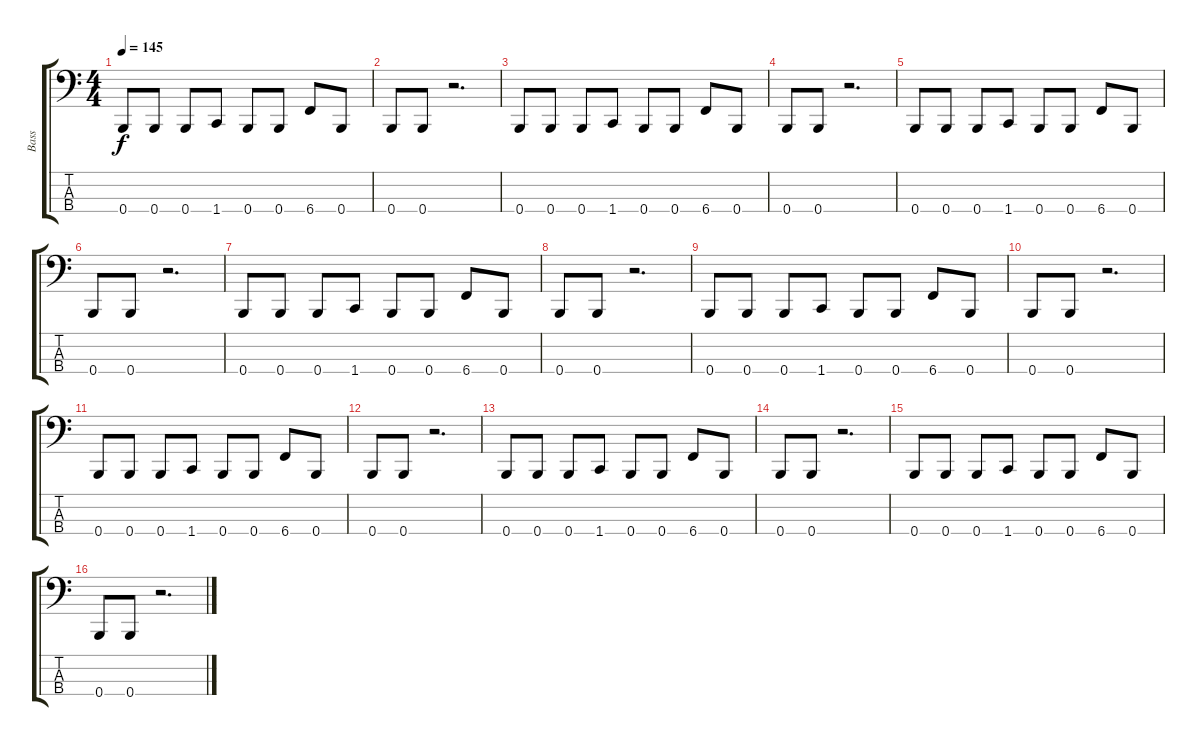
\track ("Bass" "Bass") {instrument electricbassfinger}
\staff {score tabs}
\tuning (E2 B1 Gb1 B0) {hide}
\ts (4 4)
\tempo 145
\clef f4
\ks c
0.4.8{dy f} 0.4.8 0.4.8 1.4.8 0.4.8 0.4.8 6.4.8 0.4.8 |
0.4.8 0.4.8 r.2{d} |
0.4.8 0.4.8 0.4.8 1.4.8 0.4.8 0.4.8 6.4.8 0.4.8 |
0.4.8 0.4.8 r.2{d} |
0.4.8 0.4.8 0.4.8 1.4.8 0.4.8 0.4.8 6.4.8 0.4.8 |
0.4.8 0.4.8 r.2{d} |
0.4.8 0.4.8 0.4.8 1.4.8 0.4.8 0.4.8 6.4.8 0.4.8 |
0.4.8 0.4.8 r.2{d} |
0.4.8 0.4.8 0.4.8 1.4.8 0.4.8 0.4.8 6.4.8 0.4.8 |
0.4.8 0.4.8 r.2{d} |
0.4.8 0.4.8 0.4.8 1.4.8 0.4.8 0.4.8 6.4.8 0.4.8 |
0.4.8 0.4.8 r.2{d} |
0.4.8 0.4.8 0.4.8 1.4.8 0.4.8 0.4.8 6.4.8 0.4.8 |
0.4.8 0.4.8 r.2{d} |
0.4.8 0.4.8 0.4.8 1.4.8 0.4.8 0.4.8 6.4.8 0.4.8 |
0.4.8 0.4.8 r.2{d}
